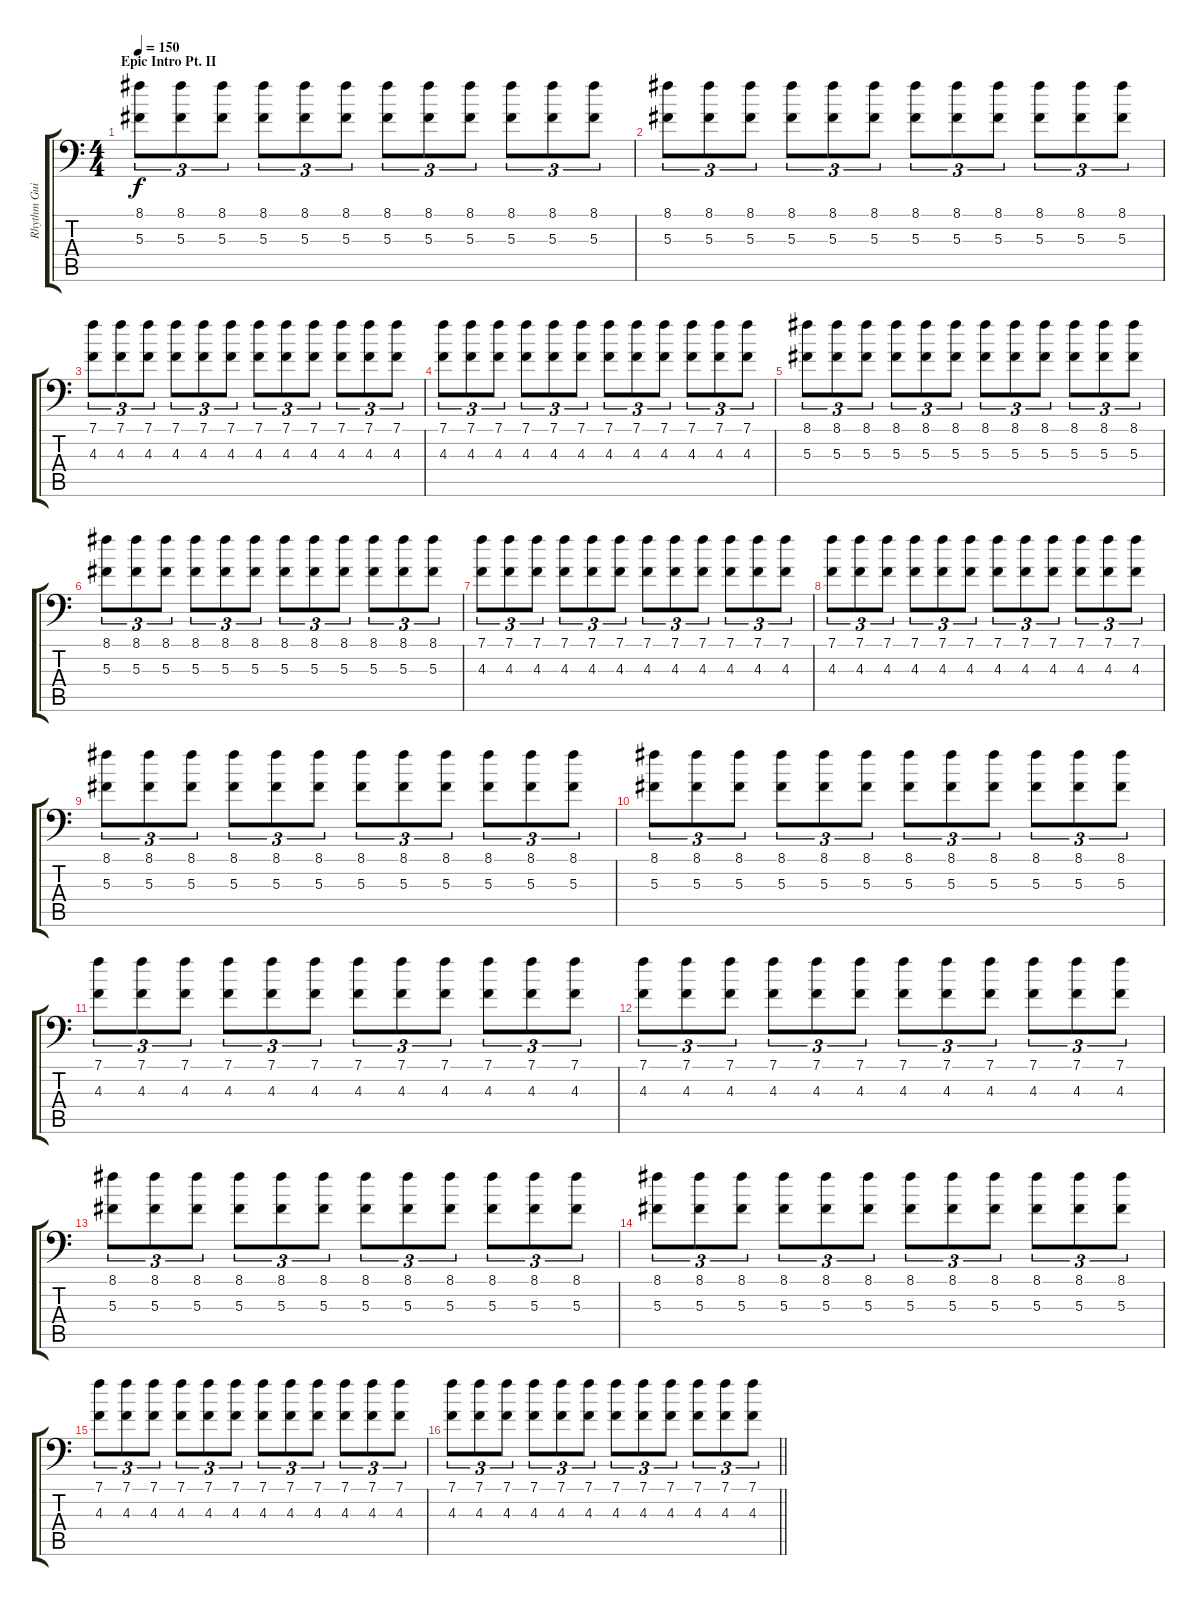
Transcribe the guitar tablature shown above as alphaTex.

\track ("Rhythm Guitar I" "Rhythm Gui") {instrument distortionguitar}
\staff {score tabs}
\tuning (Bb3 F3 Db3 Ab2 Eb2 Bb1) {hide}
\ts (4 4)
\section ("" "Epic Intro Pt. II")
\tempo 150
\clef f4
\ks c
(8.1 5.3).8{tu (3 2) dy f volume 14} (8.1 5.3).8{tu (3 2)} (8.1 5.3).8{tu (3 2)} (8.1 5.3).8{tu (3 2)} (8.1 5.3).8{tu (3 2)} (8.1 5.3).8{tu (3 2)} (8.1 5.3).8{tu (3 2)} (8.1 5.3).8{tu (3 2)} (8.1 5.3).8{tu (3 2)} (8.1 5.3).8{tu (3 2)} (8.1 5.3).8{tu (3 2)} (8.1 5.3).8{tu (3 2)} |
(8.1 5.3).8{tu (3 2)} (8.1 5.3).8{tu (3 2)} (8.1 5.3).8{tu (3 2)} (8.1 5.3).8{tu (3 2)} (8.1 5.3).8{tu (3 2)} (8.1 5.3).8{tu (3 2)} (8.1 5.3).8{tu (3 2)} (8.1 5.3).8{tu (3 2)} (8.1 5.3).8{tu (3 2)} (8.1 5.3).8{tu (3 2)} (8.1 5.3).8{tu (3 2)} (8.1 5.3).8{tu (3 2)} |
(7.1 4.3).8{tu (3 2)} (7.1 4.3).8{tu (3 2)} (7.1 4.3).8{tu (3 2)} (7.1 4.3).8{tu (3 2)} (7.1 4.3).8{tu (3 2)} (7.1 4.3).8{tu (3 2)} (7.1 4.3).8{tu (3 2)} (7.1 4.3).8{tu (3 2)} (7.1 4.3).8{tu (3 2)} (7.1 4.3).8{tu (3 2)} (7.1 4.3).8{tu (3 2)} (7.1 4.3).8{tu (3 2)} |
(7.1 4.3).8{tu (3 2)} (7.1 4.3).8{tu (3 2)} (7.1 4.3).8{tu (3 2)} (7.1 4.3).8{tu (3 2)} (7.1 4.3).8{tu (3 2)} (7.1 4.3).8{tu (3 2)} (7.1 4.3).8{tu (3 2)} (7.1 4.3).8{tu (3 2)} (7.1 4.3).8{tu (3 2)} (7.1 4.3).8{tu (3 2)} (7.1 4.3).8{tu (3 2)} (7.1 4.3).8{tu (3 2)} |
(8.1 5.3).8{tu (3 2)} (8.1 5.3).8{tu (3 2)} (8.1 5.3).8{tu (3 2)} (8.1 5.3).8{tu (3 2)} (8.1 5.3).8{tu (3 2)} (8.1 5.3).8{tu (3 2)} (8.1 5.3).8{tu (3 2)} (8.1 5.3).8{tu (3 2)} (8.1 5.3).8{tu (3 2)} (8.1 5.3).8{tu (3 2)} (8.1 5.3).8{tu (3 2)} (8.1 5.3).8{tu (3 2)} |
(8.1 5.3).8{tu (3 2)} (8.1 5.3).8{tu (3 2)} (8.1 5.3).8{tu (3 2)} (8.1 5.3).8{tu (3 2)} (8.1 5.3).8{tu (3 2)} (8.1 5.3).8{tu (3 2)} (8.1 5.3).8{tu (3 2)} (8.1 5.3).8{tu (3 2)} (8.1 5.3).8{tu (3 2)} (8.1 5.3).8{tu (3 2)} (8.1 5.3).8{tu (3 2)} (8.1 5.3).8{tu (3 2)} |
(7.1 4.3).8{tu (3 2)} (7.1 4.3).8{tu (3 2)} (7.1 4.3).8{tu (3 2)} (7.1 4.3).8{tu (3 2)} (7.1 4.3).8{tu (3 2)} (7.1 4.3).8{tu (3 2)} (7.1 4.3).8{tu (3 2)} (7.1 4.3).8{tu (3 2)} (7.1 4.3).8{tu (3 2)} (7.1 4.3).8{tu (3 2)} (7.1 4.3).8{tu (3 2)} (7.1 4.3).8{tu (3 2)} |
(7.1 4.3).8{tu (3 2)} (7.1 4.3).8{tu (3 2)} (7.1 4.3).8{tu (3 2)} (7.1 4.3).8{tu (3 2)} (7.1 4.3).8{tu (3 2)} (7.1 4.3).8{tu (3 2)} (7.1 4.3).8{tu (3 2)} (7.1 4.3).8{tu (3 2)} (7.1 4.3).8{tu (3 2)} (7.1 4.3).8{tu (3 2)} (7.1 4.3).8{tu (3 2)} (7.1 4.3).8{tu (3 2)} |
(8.1 5.3).8{tu (3 2) volume 14} (8.1 5.3).8{tu (3 2)} (8.1 5.3).8{tu (3 2)} (8.1 5.3).8{tu (3 2)} (8.1 5.3).8{tu (3 2)} (8.1 5.3).8{tu (3 2)} (8.1 5.3).8{tu (3 2)} (8.1 5.3).8{tu (3 2)} (8.1 5.3).8{tu (3 2)} (8.1 5.3).8{tu (3 2)} (8.1 5.3).8{tu (3 2)} (8.1 5.3).8{tu (3 2)} |
(8.1 5.3).8{tu (3 2)} (8.1 5.3).8{tu (3 2)} (8.1 5.3).8{tu (3 2)} (8.1 5.3).8{tu (3 2)} (8.1 5.3).8{tu (3 2)} (8.1 5.3).8{tu (3 2)} (8.1 5.3).8{tu (3 2)} (8.1 5.3).8{tu (3 2)} (8.1 5.3).8{tu (3 2)} (8.1 5.3).8{tu (3 2)} (8.1 5.3).8{tu (3 2)} (8.1 5.3).8{tu (3 2)} |
(7.1 4.3).8{tu (3 2)} (7.1 4.3).8{tu (3 2)} (7.1 4.3).8{tu (3 2)} (7.1 4.3).8{tu (3 2)} (7.1 4.3).8{tu (3 2)} (7.1 4.3).8{tu (3 2)} (7.1 4.3).8{tu (3 2)} (7.1 4.3).8{tu (3 2)} (7.1 4.3).8{tu (3 2)} (7.1 4.3).8{tu (3 2)} (7.1 4.3).8{tu (3 2)} (7.1 4.3).8{tu (3 2)} |
(7.1 4.3).8{tu (3 2)} (7.1 4.3).8{tu (3 2)} (7.1 4.3).8{tu (3 2)} (7.1 4.3).8{tu (3 2)} (7.1 4.3).8{tu (3 2)} (7.1 4.3).8{tu (3 2)} (7.1 4.3).8{tu (3 2)} (7.1 4.3).8{tu (3 2)} (7.1 4.3).8{tu (3 2)} (7.1 4.3).8{tu (3 2)} (7.1 4.3).8{tu (3 2)} (7.1 4.3).8{tu (3 2)} |
(8.1 5.3).8{tu (3 2)} (8.1 5.3).8{tu (3 2)} (8.1 5.3).8{tu (3 2)} (8.1 5.3).8{tu (3 2)} (8.1 5.3).8{tu (3 2)} (8.1 5.3).8{tu (3 2)} (8.1 5.3).8{tu (3 2)} (8.1 5.3).8{tu (3 2)} (8.1 5.3).8{tu (3 2)} (8.1 5.3).8{tu (3 2)} (8.1 5.3).8{tu (3 2)} (8.1 5.3).8{tu (3 2)} |
(8.1 5.3).8{tu (3 2)} (8.1 5.3).8{tu (3 2)} (8.1 5.3).8{tu (3 2)} (8.1 5.3).8{tu (3 2)} (8.1 5.3).8{tu (3 2)} (8.1 5.3).8{tu (3 2)} (8.1 5.3).8{tu (3 2)} (8.1 5.3).8{tu (3 2)} (8.1 5.3).8{tu (3 2)} (8.1 5.3).8{tu (3 2)} (8.1 5.3).8{tu (3 2)} (8.1 5.3).8{tu (3 2)} |
(7.1 4.3).8{tu (3 2)} (7.1 4.3).8{tu (3 2)} (7.1 4.3).8{tu (3 2)} (7.1 4.3).8{tu (3 2)} (7.1 4.3).8{tu (3 2)} (7.1 4.3).8{tu (3 2)} (7.1 4.3).8{tu (3 2)} (7.1 4.3).8{tu (3 2)} (7.1 4.3).8{tu (3 2)} (7.1 4.3).8{tu (3 2)} (7.1 4.3).8{tu (3 2)} (7.1 4.3).8{tu (3 2)} |
\barLineRight lightlight
(7.1 4.3).8{tu (3 2)} (7.1 4.3).8{tu (3 2)} (7.1 4.3).8{tu (3 2)} (7.1 4.3).8{tu (3 2)} (7.1 4.3).8{tu (3 2)} (7.1 4.3).8{tu (3 2)} (7.1 4.3).8{tu (3 2)} (7.1 4.3).8{tu (3 2)} (7.1 4.3).8{tu (3 2)} (7.1 4.3).8{tu (3 2)} (7.1 4.3).8{tu (3 2)} (7.1 4.3).8{tu (3 2)}
